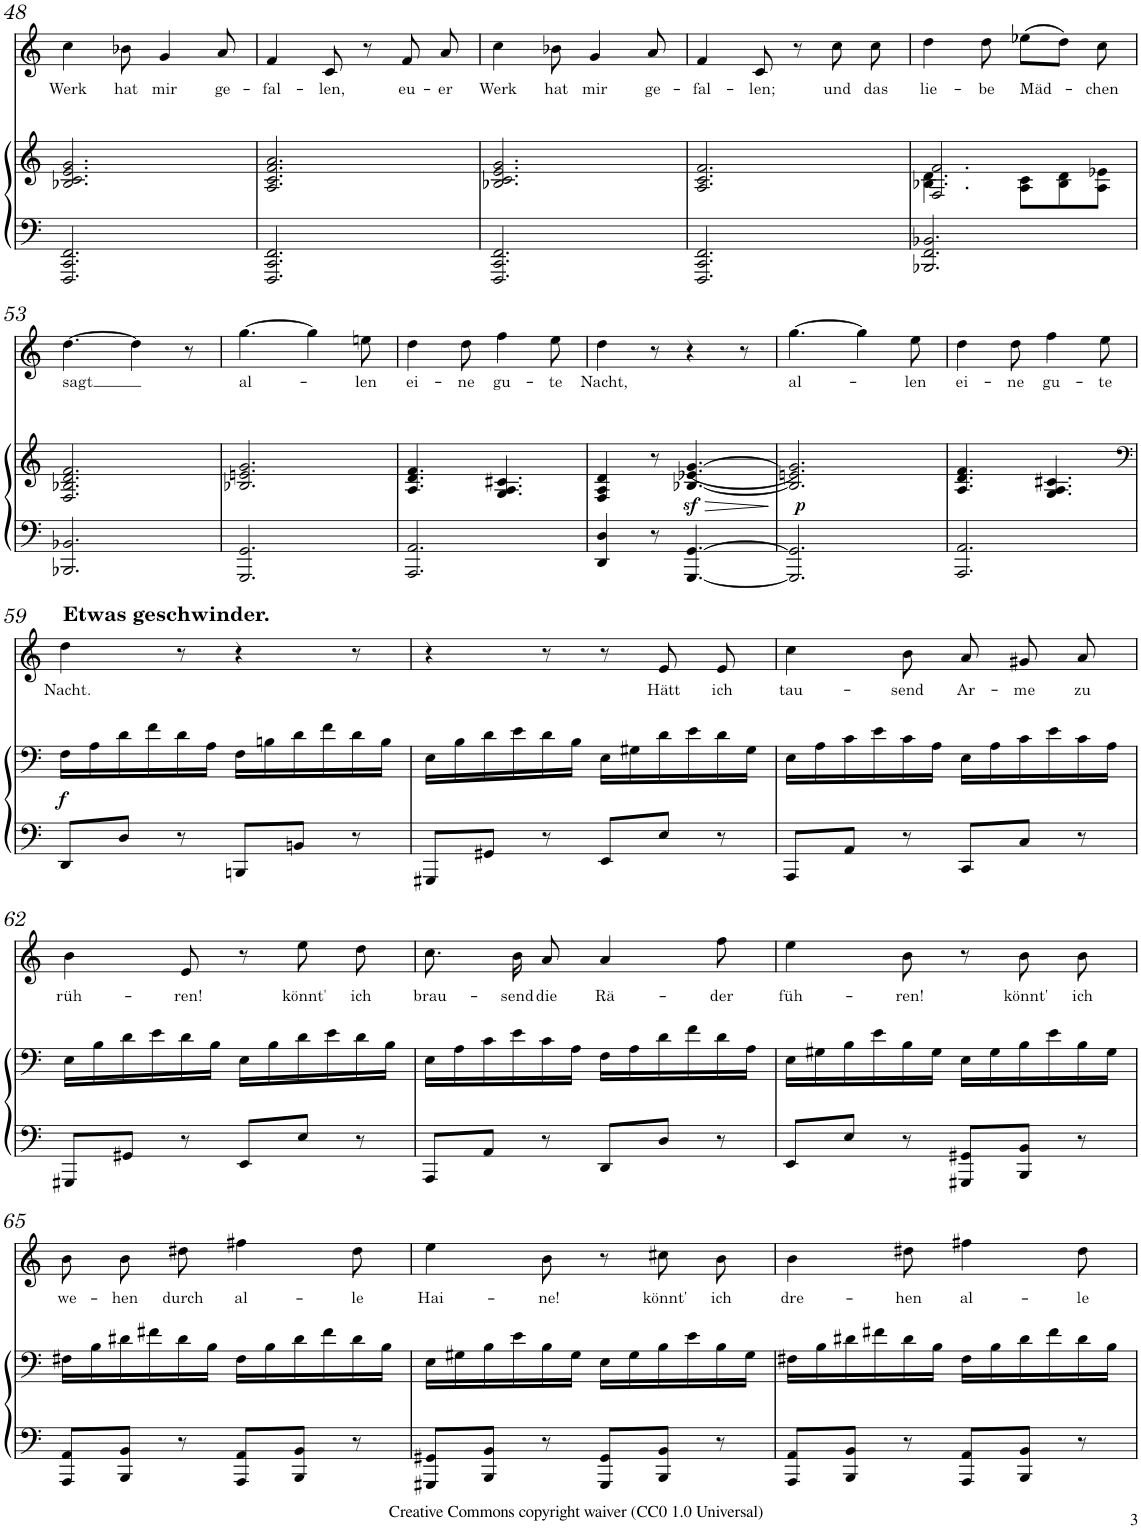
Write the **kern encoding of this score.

**kern	**kern	**dynam	**kern	**text
*part2	*part2	*part2	*part1	*part1
*staff3	*staff2	*staff2/3	*staff1	*staff1
*I"Piano	*	*	*I"Hautbois	*
*I'Pno	*	*	*	*
!!LO:PB:g=z
*clefF4	*clefG2	*	*clefG2	*
*k[]	*k[]	*	*k[]	*
*M6/8	*M6/8	*	*M6/8	*
=48	=48	=48	=48	=48
!	!	!	!	!LO:LY:b
2.FFF/ 2.CC/ 2.FF/	2.B-X/ 2.c/ 2.e/ 2.g/	.	4cc\	Werk
!	!	!	!	!LO:LY:b
.	.	.	8b-X\	hat
!	!	!	!	!LO:LY:b
.	.	.	4g/	mir
!	!	!	!	!LO:LY:b
.	.	.	8a/	ge-
=49	=49	=49	=49	=49
!	!	!	!	!LO:LY:b
2.FFF/ 2.CC/ 2.FF/	2.A/ 2.c/ 2.f/ 2.a/	.	4f/	-fal-
!	!	!	!	!LO:LY:b
.	.	.	8c/	-len,
.	.	.	8r	.
!	!	!	!	!LO:LY:b
.	.	.	8f/	eu-
!	!	!	!	!LO:LY:b
.	.	.	8a/	-er
=50	=50	=50	=50	=50
!	!	!	!	!LO:LY:b
2.FFF/ 2.CC/ 2.FF/	2.B-X/ 2.c/ 2.e/ 2.g/	.	4cc\	Werk
!	!	!	!	!LO:LY:b
.	.	.	8b-X\	hat
!	!	!	!	!LO:LY:b
.	.	.	4g/	mir
!	!	!	!	!LO:LY:b
.	.	.	8a/	ge-
=51	=51	=51	=51	=51
!	!	!	!	!LO:LY:b
2.FFF/ 2.CC/ 2.FF/	2.A/ 2.c/ 2.f/	.	4f/	-fal-
!	!	!	!	!LO:LY:b
.	.	.	8c/	-len;
.	.	.	8r	.
!	!	!	!	!LO:LY:b
.	.	.	8cc\	und
!	!	!	!	!LO:LY:b
.	.	.	8cc\	das
=52	=52	=52	=52	=52
*	*^	*	*	*
!	!	!	!	!	!LO:LY:b
2.BBB-X/ 2.FF/ 2.BB-X/	2.F/ 2.f/	4.B-X\ 4.d\	.	4dd\	lie-
!	!	!	!	!	!LO:LY:b
.	.	.	.	8dd\	-be
!	!	!	!	!	!LO:LY:b
.	.	8A\ 8c\L	.	(8ee-X\L	Mäd-
.	.	8B-\ 8d\	.	8dd\J)	.
!	!	!	!	!	!LO:LY:b
.	.	8A\ 8e-X\J	.	8cc\	-chen
!!LO:LB:g=z
=53	=53	=53	=53	=53	=53
!	!	!	!	!	!LO:LY:b
*	*v	*v	*	*	*
2.BBB-X/ 2.BB-X/	2.F/ 2.B-X/ 2.d/ 2.f/	.	[4.dd\	sagt
.	.	.	4dd\]	.
.	.	.	8r	.
=54	=54	=54	=54	=54
!	!	!	!	!LO:LY:b
2.GGG/ 2.GG/	2.B-X/ 2.en/ 2.g/	.	[4.gg\	al-
.	.	.	4gg\]	.
!	!	!	!	!LO:LY:b
.	.	.	8een\	-len
=55	=55	=55	=55	=55
!	!	!	!	!LO:LY:b
2.AAA/ 2.AA/	4.A/ 4.d/ 4.f/	.	4dd\	ei-
!	!	!	!	!LO:LY:b
.	.	.	8dd\	-ne
!	!	!	!	!LO:LY:b
.	4.G/ 4.A/ 4.c#X/	.	4ff\	gu-
!	!	!	!	!LO:LY:b
.	.	.	8ee\	-te
=56	=56	=56	=56	=56
!	!	!	!	!LO:LY:b
4DD/ 4D/	4F/ 4A/ 4d/	.	4dd\	Nacht,
8r	8r	.	8r	.
!	!	!LO:HP:b	!	!
[4.GGG/ [4.GG/	(<[4.B-X/z< 4.e-X/z< [4.g/z<	>	4r	.
.	.	.	8r	.
.	.	]	.	.
=57	=57	=57	=57	=57
!	!	!LO:DY:b	!	!LO:LY:b
2.GGG/] 2.GG/]	2.B-/] 2.en/ 2.g/])	p	[4.gg\	al-
.	.	.	4gg\]	.
!	!	!	!	!LO:LY:b
.	.	.	8ee\	-len
=58	=58	=58	=58	=58
!	!	!	!	!LO:LY:b
2.AAA/ 2.AA/	4.A/ 4.d/ 4.f/	.	4dd\	ei-
!	!	!	!	!LO:LY:b
.	.	.	8dd\	-ne
!	!	!	!	!LO:LY:b
.	4.G/ 4.A/ 4.c#X/	.	4ff\	gu-
!	!	!	!	!LO:LY:b
.	.	.	8ee\	-te
!!LO:LB:g=z
=59	=59	=59	=59	=59
*	*clefF4	*	*	*
!	!	!	!LO:TX:a:B:t=Etwas geschwinder.	!
!	!	!LO:DY:b	!	!LO:LY:b
8DD/L	16F\LL	f	4dd\	Nacht.
.	16A\	.	.	.
8D/J	16d\	.	.	.
.	16f\	.	.	.
8r	16d\	.	8r	.
.	16A\JJ	.	.	.
8BBBn/L	16F\LL	.	4r	.
.	16Bn\	.	.	.
8BBn/J	16d\	.	.	.
.	16f\	.	.	.
8r	16d\	.	8r	.
.	16B\JJ	.	.	.
=60	=60	=60	=60	=60
8GGG#X/L	16E\LL	.	4r	.
.	16B\	.	.	.
8GG#X/J	16d\	.	.	.
.	16e\	.	.	.
8r	16d\	.	8r	.
.	16B\JJ	.	.	.
8EE/L	16E\LL	.	8r	.
.	16G#X\	.	.	.
!	!	!	!	!LO:LY:b
8E/J	16d\	.	8e/	Hätt
.	16e\	.	.	.
!	!	!	!	!LO:LY:b
8r	16d\	.	8e/	ich
.	16G#\JJ	.	.	.
=61	=61	=61	=61	=61
!	!	!	!	!LO:LY:b
8AAA/L	16E\LL	.	4cc\	tau-
.	16A\	.	.	.
8AA/J	16c\	.	.	.
.	16e\	.	.	.
!	!	!	!	!LO:LY:b
8r	16c\	.	8b\	-send
.	16A\JJ	.	.	.
!	!	!	!	!LO:LY:b
8CC/L	16E\LL	.	8a/	Ar-
.	16A\	.	.	.
!	!	!	!	!LO:LY:b
8C/J	16c\	.	8g#X/	-me
.	16e\	.	.	.
!	!	!	!	!LO:LY:b
8r	16c\	.	8a/	zu
.	16A\JJ	.	.	.
!!LO:LB:g=z
=62	=62	=62	=62	=62
!	!	!	!	!LO:LY:b
8GGG#X/L	16E\LL	.	4b\	rüh-
.	16B\	.	.	.
8GG#X/J	16d\	.	.	.
.	16e\	.	.	.
!	!	!	!	!LO:LY:b
8r	16d\	.	8e/	-ren!
.	16B\JJ	.	.	.
8EE/L	16E\LL	.	8r	.
.	16B\	.	.	.
!	!	!	!	!LO:LY:b
8E/J	16d\	.	8ee\	könnt'
.	16e\	.	.	.
!	!	!	!	!LO:LY:b
8r	16d\	.	8dd\	ich
.	16B\JJ	.	.	.
=63	=63	=63	=63	=63
!	!	!	!	!LO:LY:b
8AAA/L	16E\LL	.	8.cc\	brau-
.	16A\	.	.	.
8AA/J	16c\	.	.	.
!	!	!	!	!LO:LY:b
.	16e\	.	16b\	-send
!	!	!	!	!LO:LY:b
8r	16c\	.	8a/	die
.	16A\JJ	.	.	.
!	!	!	!	!LO:LY:b
8DD/L	16F\LL	.	4a/	Rä-
.	16A\	.	.	.
8D/J	16d\	.	.	.
.	16f\	.	.	.
!	!	!	!	!LO:LY:b
8r	16d\	.	8ff\	-der
.	16A\JJ	.	.	.
=64	=64	=64	=64	=64
!	!	!	!	!LO:LY:b
8EE/L	16E\LL	.	4ee\	füh-
.	16G#X\	.	.	.
8E/J	16B\	.	.	.
.	16e\	.	.	.
!	!	!	!	!LO:LY:b
8r	16B\	.	8b\	-ren!
.	16G#\JJ	.	.	.
8GGG#X/ 8GG#X/L	16E\LL	.	8r	.
.	16G#\	.	.	.
!	!	!	!	!LO:LY:b
8BBB/ 8BB/J	16B\	.	8b\	könnt'
.	16e\	.	.	.
!	!	!	!	!LO:LY:b
8r	16B\	.	8b\	ich
.	16G#\JJ	.	.	.
!!LO:LB:g=z
=65	=65	=65	=65	=65
!	!	!	!	!LO:LY:b
8AAA/ 8AA/L	16F#X\LL	.	8b\	we-
.	16B\	.	.	.
!	!	!	!	!LO:LY:b
8BBB/ 8BB/J	16d#X\	.	8b\	-hen
.	16f#X\	.	.	.
!	!	!	!	!LO:LY:b
8r	16d#\	.	8dd#X\	durch
.	16B\JJ	.	.	.
!	!	!	!	!LO:LY:b
8AAA/ 8AA/L	16F#\LL	.	4ff#X\	al-
.	16B\	.	.	.
8BBB/ 8BB/J	16d#\	.	.	.
.	16f#\	.	.	.
!	!	!	!	!LO:LY:b
8r	16d#\	.	8dd#\	-le
.	16B\JJ	.	.	.
=66	=66	=66	=66	=66
!	!	!	!	!LO:LY:b
8GGG#X/ 8GG#X/L	16E\LL	.	4ee\	Hai-
.	16G#X\	.	.	.
8BBB/ 8BB/J	16B\	.	.	.
.	16e\	.	.	.
!	!	!	!	!LO:LY:b
8r	16B\	.	8b\	-ne!
.	16G#\JJ	.	.	.
8GGG#/ 8GG#/L	16E\LL	.	8r	.
.	16G#\	.	.	.
!	!	!	!	!LO:LY:b
8BBB/ 8BB/J	16B\	.	8cc#X\	könnt'
.	16e\	.	.	.
!	!	!	!	!LO:LY:b
8r	16B\	.	8b\	ich
.	16G#\JJ	.	.	.
=67	=67	=67	=67	=67
!	!	!	!	!LO:LY:b
8AAA/ 8AA/L	16F#X\LL	.	4b\	dre-
.	16B\	.	.	.
8BBB/ 8BB/J	16d#X\	.	.	.
.	16f#X\	.	.	.
!	!	!	!	!LO:LY:b
8r	16d#\	.	8dd#X\	-hen
.	16B\JJ	.	.	.
!	!	!	!	!LO:LY:b
8AAA/ 8AA/L	16F#\LL	.	4ff#X\	al-
.	16B\	.	.	.
8BBB/ 8BB/J	16d#\	.	.	.
.	16f#\	.	.	.
!	!	!	!	!LO:LY:b
8r	16d#\	.	8dd#\	-le
.	16B\JJ	.	.	.
=	=	=	=	=
*-	*-	*-	*-	*-
